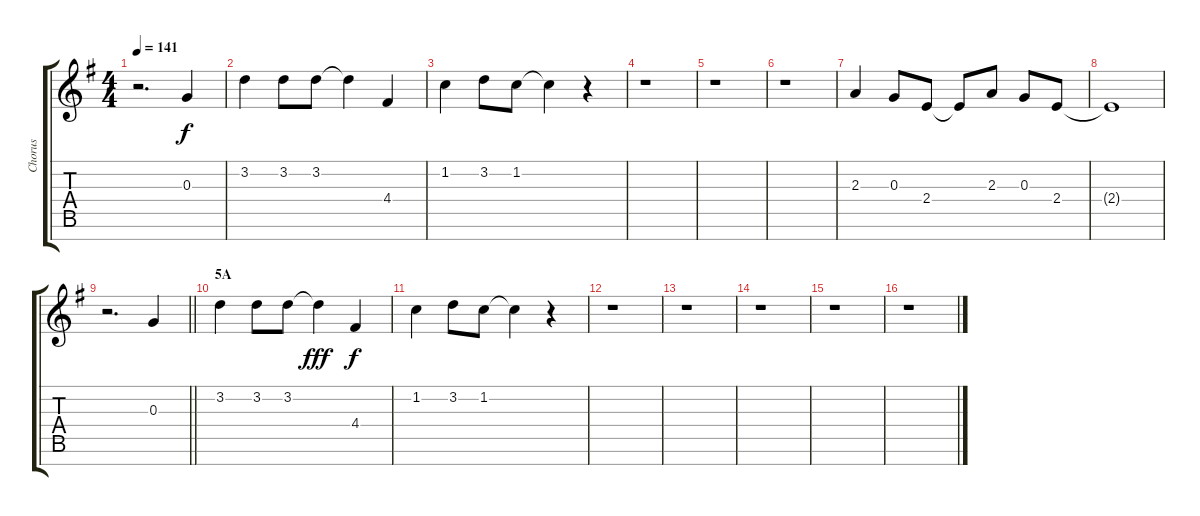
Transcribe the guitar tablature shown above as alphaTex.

\track ("Chorus" "Chorus") {instrument voiceoohs}
\staff {score tabs}
\tuning (E5 B4 G4 D4 A3 E3 B2) {hide}
\ts (4 4)
\tempo 141
\clef g2
\ks g
r.2{d dy f} 0.3.4 |
3.2.4 3.2.8 3.2.8 3.2{t}.4 4.4.4 |
1.2.4 3.2.8 1.2.8 1.2{t}.4 r.4 |
r.1 |
r.1 |
r.1 |
2.3.4 0.3.8 2.4.8 2.4{t}.8 2.3.8 0.3.8 2.4.8 |
2.4{t}.1 |
\barLineRight lightlight
r.2{d} 0.3.4 |
\section ("" "5A")
3.2.4 3.2.8 3.2.8 3.2{t}.4{dy fff} 4.4.4{dy f} |
1.2.4 3.2.8 1.2.8 1.2{t}.4 r.4 |
r.1 |
r.1 |
r.1 |
r.1 |
r.1
